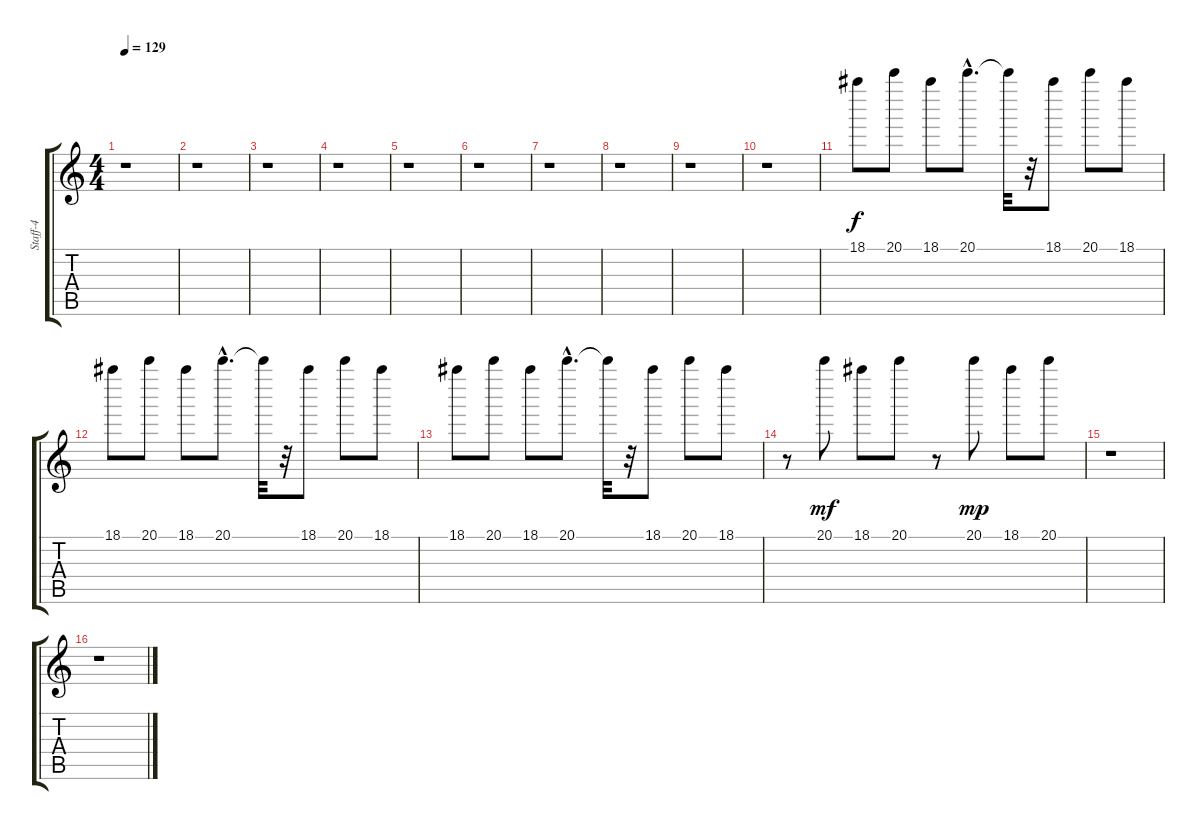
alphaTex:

\track ("Staff-4" "Staff-4") {instrument glockenspiel}
\staff {score tabs}
\tuning (E6 B5 G5 D5 A4 E4) {hide}
\ts (4 4)
\tempo 129
\clef g2
\ks c
r.1{dy f instrument glockenspiel} |
r.1 |
r.1 |
r.1 |
r.1 |
r.1 |
r.1 |
r.1 |
r.1 |
r.1 |
18.1.8{instrument glockenspiel} 20.1.8 18.1.8 20.1{hac}.8{d} 20.1{t}.32 r.32 18.1.8 20.1.8 18.1.8 |
18.1.8 20.1.8 18.1.8 20.1{hac}.8{d} 20.1{t}.32 r.32 18.1.8 20.1.8 18.1.8 |
18.1.8 20.1.8 18.1.8 20.1{hac}.8{d} 20.1{t}.32 r.32 18.1.8 20.1.8 18.1.8 |
r.8 20.1.8{dy mf} 18.1.8 20.1.8 r.8 20.1.8{dy mp} 18.1.8 20.1.8 |
r.1 |
r.1
